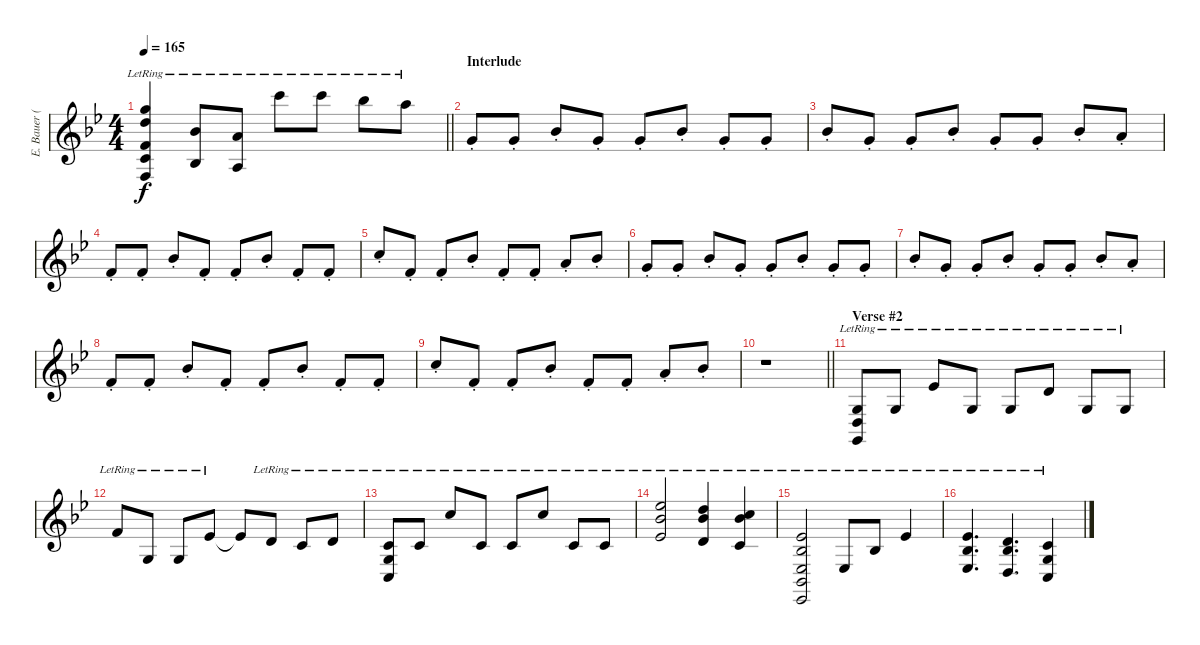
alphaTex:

\track ("E. Bauer (Keyboard)" "E. Bauer (") {instrument stringensemble1}
\staff {score}
\tuning (E4 B3 G3 D3 A2 E2 B1) {hide}
\ts (4 4)
\tempo 165
\clef g2
\barLineRight lightlight
\ks gminor
(15.1{lr} 15.2{lr} 10.3{lr} 10.4{lr} 8.5{lr}).4{dy f} (6.1{lr} 3.3{lr}).8 (5.1{lr} 2.3{lr}).8 20.1{lr}.8 20.1{lr}.8 18.1{lr}.8 17.1{lr}.8 |
\section ("" "Interlude")
3.1{st}.8{instrument stringensemble1} 3.1{st}.8 6.1{st}.8 3.1{st}.8 3.1{st}.8 6.1{st}.8 3.1{st}.8 3.1{st}.8 |
6.1{st}.8 3.1{st}.8 3.1{st}.8 6.1{st}.8 3.1{st}.8 3.1{st}.8 6.1{st}.8 5.1{st}.8 |
1.1{st}.8 1.1{st}.8 6.1{st}.8 1.1{st}.8 1.1{st}.8 6.1{st}.8 1.1{st}.8 1.1{st}.8 |
8.1{st}.8 1.1{st}.8 1.1{st}.8 6.1{st}.8 1.1{st}.8 1.1{st}.8 5.1{st}.8 6.1{st}.8 |
3.1{st}.8 3.1{st}.8 6.1{st}.8 3.1{st}.8 3.1{st}.8 6.1{st}.8 3.1{st}.8 3.1{st}.8 |
6.1{st}.8 3.1{st}.8 3.1{st}.8 6.1{st}.8 3.1{st}.8 3.1{st}.8 6.1{st}.8 5.1{st}.8 |
1.1{st}.8 1.1{st}.8 6.1{st}.8 1.1{st}.8 1.1{st}.8 6.1{st}.8 1.1{st}.8 1.1{st}.8 |
8.1{st}.8 1.1{st}.8 1.1{st}.8 6.1{st}.8 1.1{st}.8 1.1{st}.8 5.1{st}.8 6.1{st}.8 |
\barLineRight lightlight
r.1 |
\section ("" "Verse #2")
(5.4{lr} 5.5{lr} 3.6{lr}).8{instrument acousticgrandpiano} 0.3{lr}.8 4.2{lr}.8 0.3{lr}.8 0.3{lr}.8 3.2{lr}.8 0.3{lr}.8 0.3{lr}.8 |
6.2{lr}.8 0.3{lr}.8 0.3{lr}.8 4.2{lr}.8 4.2{t}.8 3.2{lr}.8 1.2{lr}.8 3.2{lr}.8 |
(5.3{lr} 5.4{lr} 3.5{lr}).8 5.3{lr}.8 8.1{lr}.8 5.3{lr}.8 5.3{lr}.8 8.1{lr}.8 5.3{lr}.8 5.3{lr}.8 |
(11.1{lr} 4.2{lr} 15.3{lr}).2 (10.1{lr} 3.2{lr} 15.3{lr}).4 (8.1{lr} 1.2{lr} 15.3{lr}).4 |
(4.2{lr} 3.3{lr} 6.5{lr} 6.6{lr} 4.7{lr}).2 1.4{lr}.8 3.3{lr}.8 4.2{lr}.4 |
(4.2{lr} 3.3{lr} 1.4{lr}).4{d} (3.2{lr} 3.3{lr} 0.4{lr}).4{d} (5.3{lr} 5.4{lr} 3.5{lr}).4
